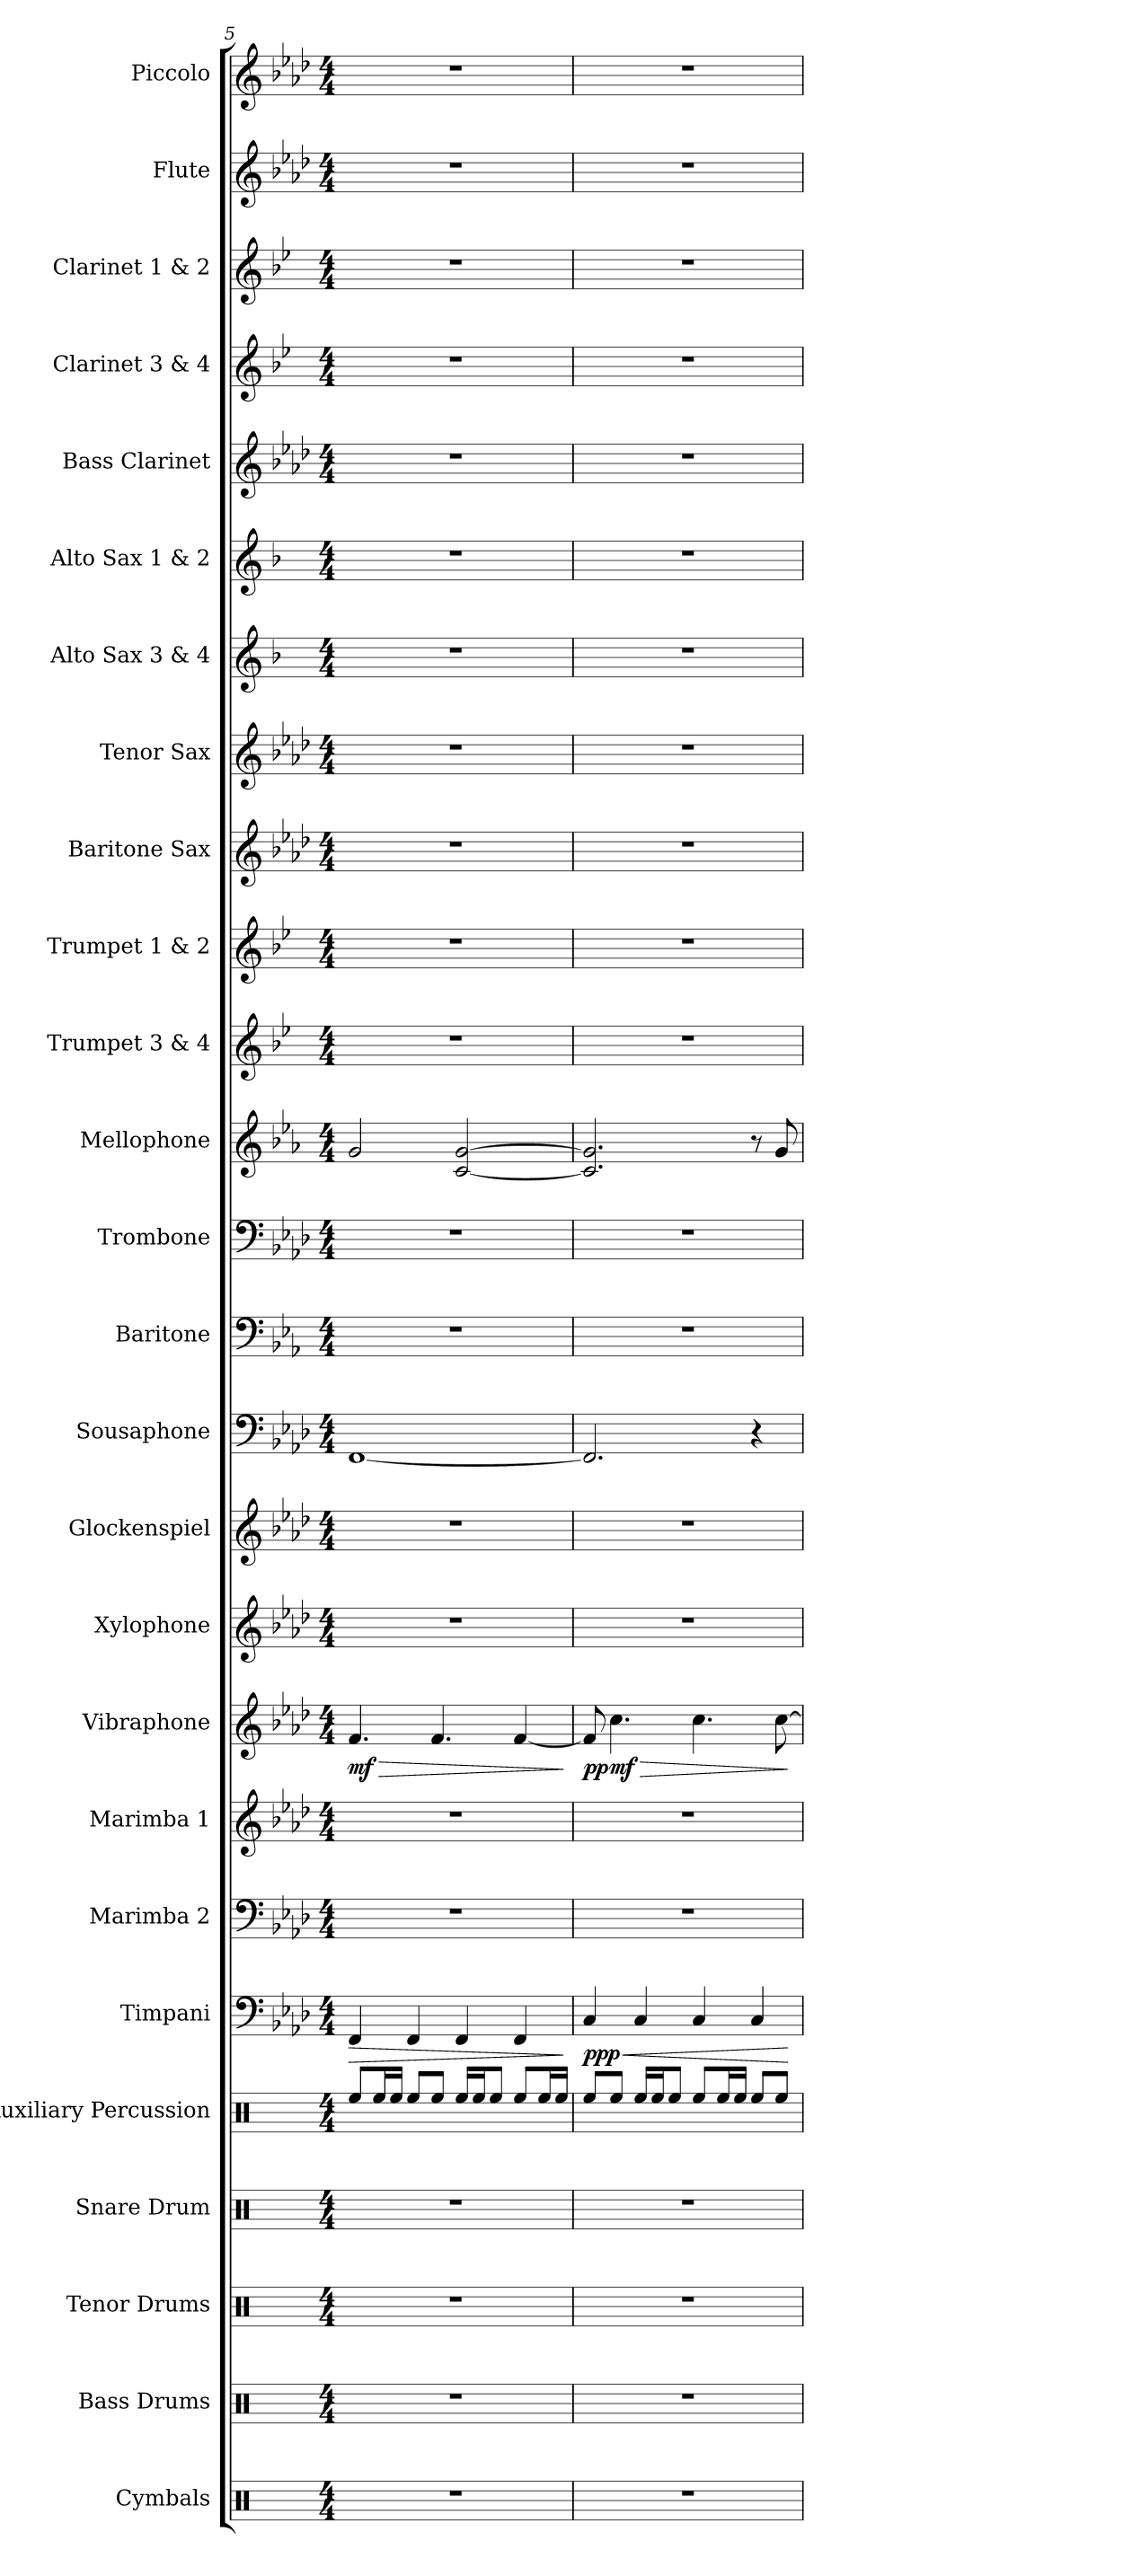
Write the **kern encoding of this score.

**kern	**kern	**kern	**kern	**kern	**kern	**dynam	**kern	**kern	**kern	**dynam	**kern	**kern	**kern	**kern	**kern	**kern	**kern	**kern	**kern	**kern	**kern	**kern	**kern	**kern	**kern	**kern	**kern
*part26	*part25	*part24	*part23	*part22	*part21	*part21	*part20	*part19	*part18	*part18	*part17	*part16	*part15	*part14	*part13	*part12	*part11	*part10	*part9	*part8	*part7	*part6	*part5	*part4	*part3	*part2	*part1
*staff26	*staff25	*staff24	*staff23	*staff22	*staff21	*staff21	*staff20	*staff19	*staff18	*staff18	*staff17	*staff16	*staff15	*staff14	*staff13	*staff12	*staff11	*staff10	*staff9	*staff8	*staff7	*staff6	*staff5	*staff4	*staff3	*staff2	*staff1
*I"Cymbals	*I"Bass Drums	*I"Tenor Drums	*I"Snare Drum	*I"Auxiliary Percussion	*I"Timpani	*	*I"Marimba 2	*I"Marimba 1	*I"Vibraphone	*	*I"Xylophone	*I"Glockenspiel	*I"Sousaphone	*I"Baritone	*I"Trombone	*I"Mellophone	*I"Trumpet 3 &amp; 4	*I"Trumpet 1 &amp; 2	*I"Baritone Sax	*I"Tenor Sax	*I"Alto Sax 3 &amp; 4	*I"Alto Sax 1 &amp; 2	*I"Bass Clarinet	*I"Clarinet 3 &amp; 4	*I"Clarinet 1 &amp; 2	*I"Flute	*I"Piccolo
*I'Cym.	*I'B.D.	*I'T.D.	*I'S.D.	*I'Aux. Perc.	*I'Timp.	*	*I'Mrm. 2	*I'Mrm. 1	*I'Vib.	*	*I'Xyl.	*I'Glk.	*	*I'Bar.	*I'Tbn.	*I'Mph.	*I'Tpt. 3&amp;4	*I'Tpt. 1&amp;2	*I'Bari. Sax.	*I'T. Sax.	*I'A. Sax. 3&amp;4	*I'A. Sax. 1&amp;2	*I'B. Cl.	*I'Cl. 3&amp;4	*I'Cl. 1&amp;2	*I'Fl.	*I'Picc.
*clefX	*clefX	*clefX	*clefX	*clefX	*clefF4	*	*clefF4	*clefG2	*clefG2	*	*clefG2	*clefG2	*clefF4	*clefF4	*clefF4	*clefG2	*clefG2	*clefG2	*clefG2	*clefG2	*clefG2	*clefG2	*clefG2	*clefG2	*clefG2	*clefG2	*clefG2
*	*	*	*	*	*	*	*	*	*	*	*ITrd-7c-12	*ITrd-14c-24	*	*ITrd4c7	*	*ITrd4c7	*ITrd1c2	*ITrd1c2	*ITrd12c21	*ITrd8c14	*ITrd5c9	*ITrd5c9	*ITrd8c14	*ITrd1c2	*ITrd1c2	*	*ITrd-7c-12
*k[]	*k[]	*k[]	*k[]	*k[]	*k[b-e-a-d-]	*	*k[b-e-a-d-]	*k[b-e-a-d-]	*k[b-e-a-d-]	*	*k[b-e-a-d-]	*k[b-e-a-d-]	*k[b-e-a-d-]	*k[b-e-a-d-]	*k[b-e-a-d-]	*k[b-e-a-d-]	*k[b-e-a-d-]	*k[b-e-a-d-]	*k[b-e-a-d-]	*k[b-e-a-d-]	*k[b-e-a-d-]	*k[b-e-a-d-]	*k[b-e-a-d-]	*k[b-e-a-d-]	*k[b-e-a-d-]	*k[b-e-a-d-]	*k[b-e-a-d-]
*M4/4	*M4/4	*M4/4	*M4/4	*M4/4	*M4/4	*	*M4/4	*M4/4	*M4/4	*	*M4/4	*M4/4	*M4/4	*M4/4	*M4/4	*M4/4	*M4/4	*M4/4	*M4/4	*M4/4	*M4/4	*M4/4	*M4/4	*M4/4	*M4/4	*M4/4	*M4/4
=5	=5	=5	=5	=5	=5	=5	=5	=5	=5	=5	=5	=5	=5	=5	=5	=5	=5	=5	=5	=5	=5	=5	=5	=5	=5	=5	=5
!	!	!	!	!	!	!LO:HP:b	!	!	!	!LO:HP:b	!	!	!	!	!	!	!	!	!	!	!	!	!	!	!	!	!
!	!	!	!	!	!	!LO:DY:n=1:b	!	!	!	!LO:DY:n=1:b	!	!	!	!	!	!	!	!	!	!	!	!	!	!	!	!	!
1r	1r	1r	1r	8Ree/L	4FF/	> other-dynamics	1r	1r	4.f/	> mf	1r	1r	[1FF	1r	1r	2c/	1r	1r	1r	1r	1r	1r	1r	1r	1r	1r	1r
.	.	.	.	16Ree/L	.	.	.	.	.	.	.	.	.	.	.	.	.	.	.	.	.	.	.	.	.	.	.
.	.	.	.	16Ree/JJ	.	.	.	.	.	.	.	.	.	.	.	.	.	.	.	.	.	.	.	.	.	.	.
.	.	.	.	8Ree/L	4FF/	.	.	.	.	.	.	.	.	.	.	.	.	.	.	.	.	.	.	.	.	.	.
.	.	.	.	8Ree/J	.	.	.	.	4.f/	.	.	.	.	.	.	.	.	.	.	.	.	.	.	.	.	.	.
.	.	.	.	16Ree/LL	4FF/	.	.	.	.	.	.	.	.	.	.	[2F/ [2c/	.	.	.	.	.	.	.	.	.	.	.
.	.	.	.	16Ree/J	.	.	.	.	.	.	.	.	.	.	.	.	.	.	.	.	.	.	.	.	.	.	.
.	.	.	.	8Ree/J	.	.	.	.	.	.	.	.	.	.	.	.	.	.	.	.	.	.	.	.	.	.	.
.	.	.	.	8Ree/L	4FF/	.	.	.	[4f/	.	.	.	.	.	.	.	.	.	.	.	.	.	.	.	.	.	.
.	.	.	.	16Ree/L	.	.	.	.	.	.	.	.	.	.	.	.	.	.	.	.	.	.	.	.	.	.	.
.	.	.	.	16Ree/JJ	.	.	.	.	.	.	.	.	.	.	.	.	.	.	.	.	.	.	.	.	.	.	.
.	.	.	.	.	.	]	.	.	.	]	.	.	.	.	.	.	.	.	.	.	.	.	.	.	.	.	.
=6	=6	=6	=6	=6	=6	=6	=6	=6	=6	=6	=6	=6	=6	=6	=6	=6	=6	=6	=6	=6	=6	=6	=6	=6	=6	=6	=6
!	!	!	!	!	!	!LO:HP:b	!	!	!	!	!	!	!	!	!	!	!	!	!	!	!	!	!	!	!	!	!
!	!	!	!	!	!	!LO:DY:n=1:b	!	!	!	!LO:DY:b	!	!	!	!	!	!	!	!	!	!	!	!	!	!	!	!	!
1r	1r	1r	1r	8Ree/L	4C/	< ppp	1r	1r	8f/]	pp	1r	1r	2.FF/]	1r	1r	2.F/] 2.c/]	1r	1r	1r	1r	1r	1r	1r	1r	1r	1r	1r
!	!	!	!	!	!	!	!	!	!	!LO:HP:b	!	!	!	!	!	!	!	!	!	!	!	!	!	!	!	!	!
!	!	!	!	!	!	!	!	!	!	!LO:DY:n=1:b	!	!	!	!	!	!	!	!	!	!	!	!	!	!	!	!	!
.	.	.	.	8Ree/J	.	.	.	.	4.cc\	> mf	.	.	.	.	.	.	.	.	.	.	.	.	.	.	.	.	.
.	.	.	.	16Ree/LL	4C/	.	.	.	.	.	.	.	.	.	.	.	.	.	.	.	.	.	.	.	.	.	.
.	.	.	.	16Ree/J	.	.	.	.	.	.	.	.	.	.	.	.	.	.	.	.	.	.	.	.	.	.	.
.	.	.	.	8Ree/J	.	.	.	.	.	.	.	.	.	.	.	.	.	.	.	.	.	.	.	.	.	.	.
.	.	.	.	8Ree/L	4C/	.	.	.	4.cc\	.	.	.	.	.	.	.	.	.	.	.	.	.	.	.	.	.	.
.	.	.	.	16Ree/L	.	.	.	.	.	.	.	.	.	.	.	.	.	.	.	.	.	.	.	.	.	.	.
.	.	.	.	16Ree/JJ	.	.	.	.	.	.	.	.	.	.	.	.	.	.	.	.	.	.	.	.	.	.	.
.	.	.	.	8Ree/L	4C/	.	.	.	.	.	.	.	4r	.	.	8r	.	.	.	.	.	.	.	.	.	.	.
.	.	.	.	8Ree/J	.	.	.	.	[8cc\	.	.	.	.	.	.	8c/	.	.	.	.	.	.	.	.	.	.	.
.	.	.	.	.	.	[	.	.	.	]	.	.	.	.	.	.	.	.	.	.	.	.	.	.	.	.	.
=	=	=	=	=	=	=	=	=	=	=	=	=	=	=	=	=	=	=	=	=	=	=	=	=	=	=	=
*-	*-	*-	*-	*-	*-	*-	*-	*-	*-	*-	*-	*-	*-	*-	*-	*-	*-	*-	*-	*-	*-	*-	*-	*-	*-	*-	*-
